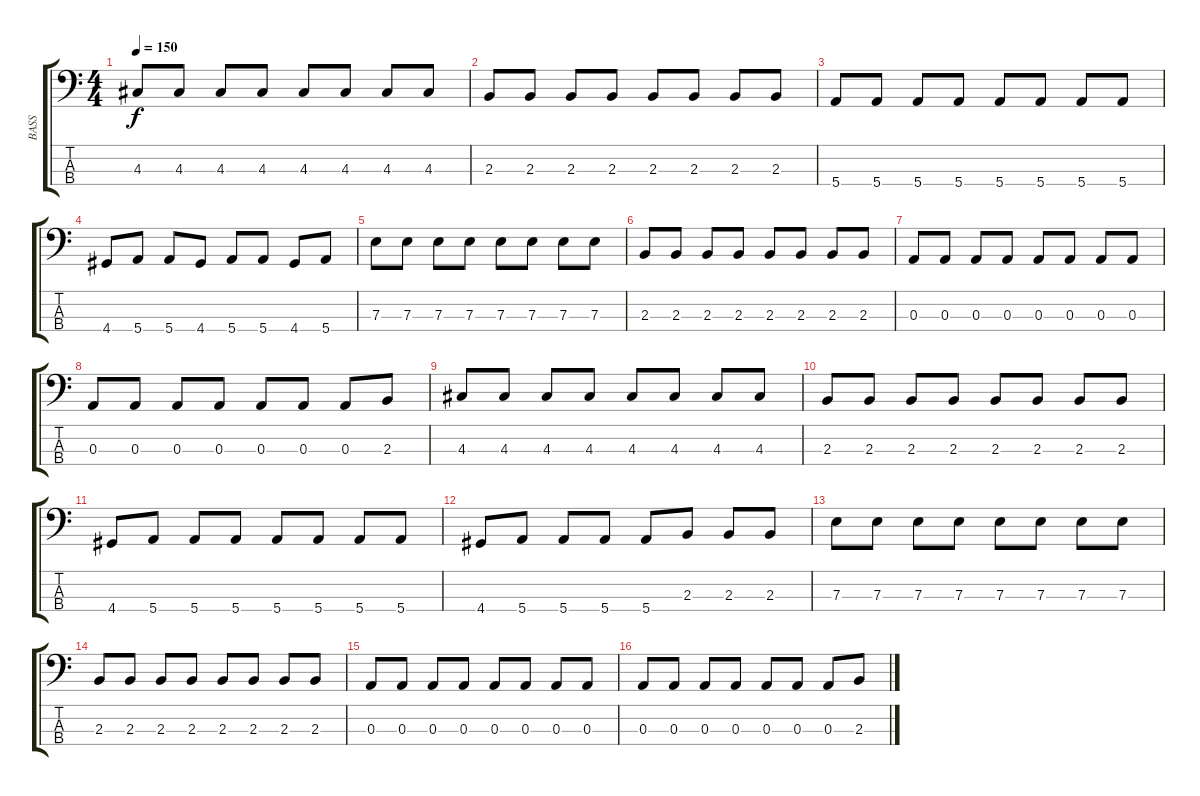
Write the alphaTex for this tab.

\track ("BASS" "BASS") {instrument electricbassfinger}
\staff {score tabs}
\tuning (G2 D2 A1 E1) {hide}
\ts (4 4)
\tempo 150
\clef f4
\ks c
4.3.8{dy f} 4.3.8 4.3.8 4.3.8 4.3.8 4.3.8 4.3.8 4.3.8 |
2.3.8 2.3.8 2.3.8 2.3.8 2.3.8 2.3.8 2.3.8 2.3.8 |
5.4.8 5.4.8 5.4.8 5.4.8 5.4.8 5.4.8 5.4.8 5.4.8 |
4.4.8 5.4.8 5.4.8 4.4.8 5.4.8 5.4.8 4.4.8 5.4.8 |
7.3.8 7.3.8 7.3.8 7.3.8 7.3.8 7.3.8 7.3.8 7.3.8 |
2.3.8 2.3.8 2.3.8 2.3.8 2.3.8 2.3.8 2.3.8 2.3.8 |
0.3.8 0.3.8 0.3.8 0.3.8 0.3.8 0.3.8 0.3.8 0.3.8 |
0.3.8 0.3.8 0.3.8 0.3.8 0.3.8 0.3.8 0.3.8 2.3.8 |
4.3.8 4.3.8 4.3.8 4.3.8 4.3.8 4.3.8 4.3.8 4.3.8 |
2.3.8 2.3.8 2.3.8 2.3.8 2.3.8 2.3.8 2.3.8 2.3.8 |
4.4.8 5.4.8 5.4.8 5.4.8 5.4.8 5.4.8 5.4.8 5.4.8 |
4.4.8 5.4.8 5.4.8 5.4.8 5.4.8 2.3.8 2.3.8 2.3.8 |
7.3.8 7.3.8 7.3.8 7.3.8 7.3.8 7.3.8 7.3.8 7.3.8 |
2.3.8 2.3.8 2.3.8 2.3.8 2.3.8 2.3.8 2.3.8 2.3.8 |
0.3.8 0.3.8 0.3.8 0.3.8 0.3.8 0.3.8 0.3.8 0.3.8 |
0.3.8 0.3.8 0.3.8 0.3.8 0.3.8 0.3.8 0.3.8 2.3.8
